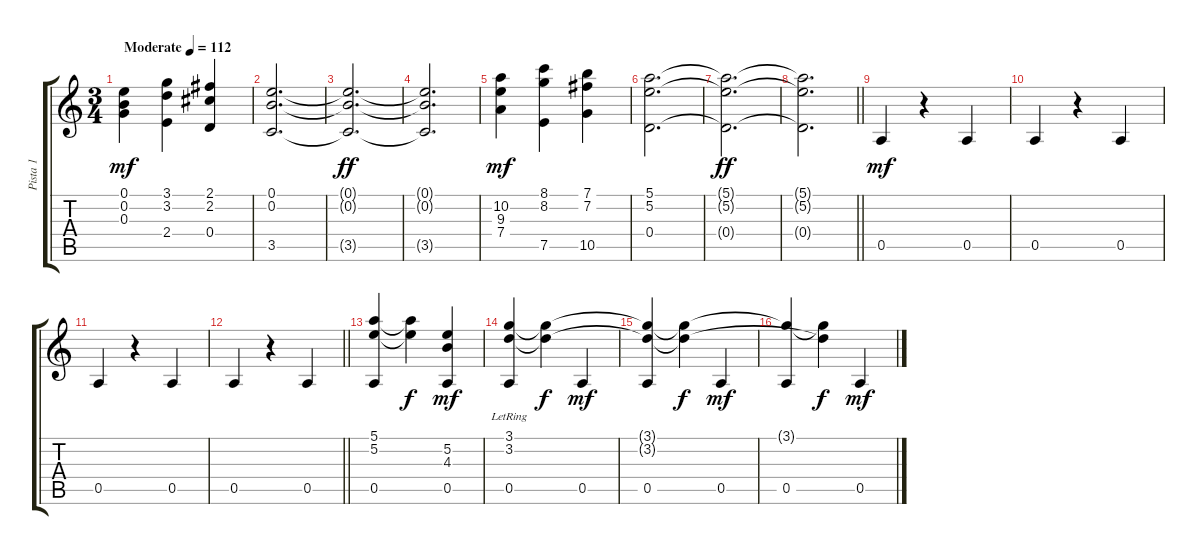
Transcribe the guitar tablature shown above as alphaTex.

\track ("Pista 1" "Pista 1") {instrument acousticguitarsteel}
\staff {score tabs}
\tuning (E4 B3 G3 D3 A2 E2) {hide}
\ts (3 4)
\tempo (112 "Moderate")
\clef g2
\ks c
(0.1 0.2 0.3).4{dy mf instrument acousticguitarsteel} (3.1 3.2 2.4).4 (2.1 2.2 0.4).4 |
(0.1 0.2 3.5).2{d} |
(0.1{t} 0.2{t} 3.5{t}).2{d dy ff} |
(0.1{t} 0.2{t} 3.5{t}).2{d} |
(10.2 9.3 7.4).4{dy mf} (8.1 8.2 7.5).4 (7.1 7.2 10.5).4 |
(5.1 5.2 0.4).2{d} |
(5.1{t} 5.2{t} 0.4{t}).2{d dy ff} |
\barLineRight lightlight
(5.1{t} 5.2{t} 0.4{t}).2{d} |
0.5.4{dy mf} r.4 0.5.4 |
0.5.4 r.4 0.5.4 |
0.5.4 r.4 0.5.4 |
\barLineRight lightlight
0.5.4 r.4 0.5.4 |
(5.1 5.2 0.5).4 (5.1{t} 5.2{t}).4{dy f} (5.2 4.3 0.5).4{dy mf} |
(3.1{lr} 3.2{lr} 0.5).4 (3.1{t} 3.2{t}).4{dy f} 0.5.4{dy mf} |
(3.1{t} 3.2{t} 0.5).4 (3.1{t} 3.2{t}).4{dy f} 0.5.4{dy mf} |
(3.1{t} 0.5).4 (3.1{t} 3.2{t}).4{dy f} 0.5.4{dy mf}
